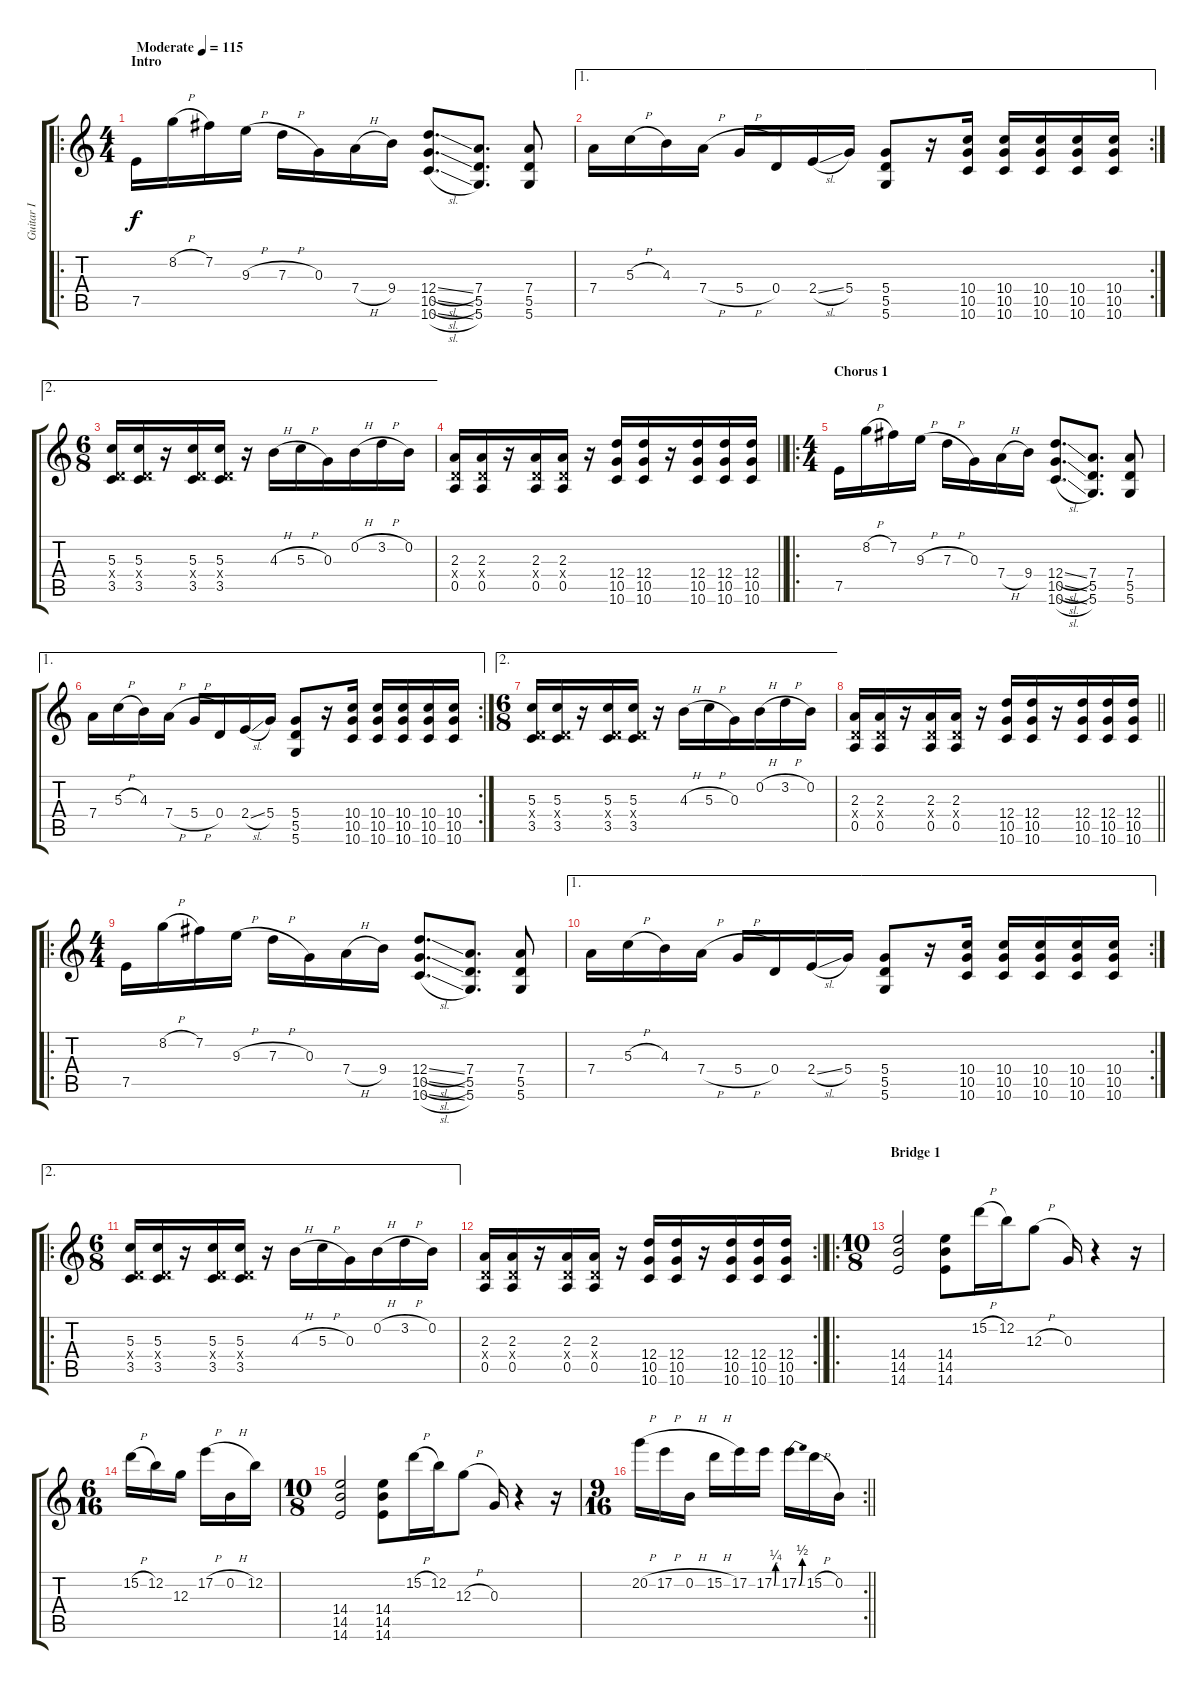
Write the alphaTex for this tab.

\track ("Guitar I" "Guitar I") {instrument overdrivenguitar}
\staff {score tabs}
\tuning (E4 B3 G3 D3 A2 D2) {hide}
\ro
\ts (4 4)
\section ("" "Intro")
\tempo (115 "Moderate")
\clef g2
\ks c
7.5.16{dy f instrument overdrivenguitar} 8.2{h}.16 7.2.16 9.3{h}.16 7.3{h}.16 0.3.16 7.4{h}.16 9.4.16 (12.4{sl} 10.5{sl} 10.6{sl}).8{d} (7.4 5.5 5.6).8{d} (7.4 5.5 5.6).8 |
\ae 1
\rc 2
7.4.16 5.3{h}.16 4.3.16 7.4{h}.16 5.4{h}.16 0.4.16 2.4{sl}.16 5.4.16 (5.4 5.5 5.6).8 r.16 (10.4 10.5 10.6).16 (10.4 10.5 10.6).16 (10.4 10.5 10.6).16 (10.4 10.5 10.6).16 (10.4 10.5 10.6).16 |
\ae 2
\ts (6 8)
(5.3 0.4{x} 3.5).16 (5.3 0.4{x} 3.5).16 r.16 (5.3 0.4{x} 3.5).16 (5.3 0.4{x} 3.5).16 r.16 4.3{h}.16 5.3{h}.16 0.3.16 0.2{h}.16 3.2{h}.16 0.2.16 |
\barLineRight lightlight
(2.3 0.4{x} 0.5).16 (2.3 0.4{x} 0.5).16 r.16 (2.3 0.4{x} 0.5).16 (2.3 0.4{x} 0.5).16 r.16 (12.4 10.5 10.6).16 (12.4 10.5 10.6).16 r.16 (12.4 10.5 10.6).16 (12.4 10.5 10.6).16 (12.4 10.5 10.6).16 |
\ro
\ts (4 4)
\section ("" "Chorus 1")
7.5.16 8.2{h}.16 7.2.16 9.3{h}.16 7.3{h}.16 0.3.16 7.4{h}.16 9.4.16 (12.4{sl} 10.5{sl} 10.6{sl}).8{d} (7.4 5.5 5.6).8{d} (7.4 5.5 5.6).8 |
\ae 1
\rc 2
7.4.16 5.3{h}.16 4.3.16 7.4{h}.16 5.4{h}.16 0.4.16 2.4{sl}.16 5.4.16 (5.4 5.5 5.6).8 r.16 (10.4 10.5 10.6).16 (10.4 10.5 10.6).16 (10.4 10.5 10.6).16 (10.4 10.5 10.6).16 (10.4 10.5 10.6).16 |
\ae 2
\ts (6 8)
(5.3 0.4{x} 3.5).16 (5.3 0.4{x} 3.5).16 r.16 (5.3 0.4{x} 3.5).16 (5.3 0.4{x} 3.5).16 r.16 4.3{h}.16 5.3{h}.16 0.3.16 0.2{h}.16 3.2{h}.16 0.2.16 |
\barLineRight lightlight
(2.3 0.4{x} 0.5).16 (2.3 0.4{x} 0.5).16 r.16 (2.3 0.4{x} 0.5).16 (2.3 0.4{x} 0.5).16 r.16 (12.4 10.5 10.6).16 (12.4 10.5 10.6).16 r.16 (12.4 10.5 10.6).16 (12.4 10.5 10.6).16 (12.4 10.5 10.6).16 |
\ro
\ts (4 4)
\section ("" "")
7.5.16 8.2{h}.16 7.2.16 9.3{h}.16 7.3{h}.16 0.3.16 7.4{h}.16 9.4.16 (12.4{sl} 10.5{sl} 10.6{sl}).8{d} (7.4 5.5 5.6).8{d} (7.4 5.5 5.6).8 |
\ae 1
\rc 2
7.4.16 5.3{h}.16 4.3.16 7.4{h}.16 5.4{h}.16 0.4.16 2.4{sl}.16 5.4.16 (5.4 5.5 5.6).8 r.16 (10.4 10.5 10.6).16 (10.4 10.5 10.6).16 (10.4 10.5 10.6).16 (10.4 10.5 10.6).16 (10.4 10.5 10.6).16 |
\ae 2
\ro
\ts (6 8)
(5.3 0.4{x} 3.5).16 (5.3 0.4{x} 3.5).16 r.16 (5.3 0.4{x} 3.5).16 (5.3 0.4{x} 3.5).16 r.16 4.3{h}.16 5.3{h}.16 0.3.16 0.2{h}.16 3.2{h}.16 0.2.16 |
\rc 2
\barLineRight lightlight
(2.3 0.4{x} 0.5).16 (2.3 0.4{x} 0.5).16 r.16 (2.3 0.4{x} 0.5).16 (2.3 0.4{x} 0.5).16 r.16 (12.4 10.5 10.6).16 (12.4 10.5 10.6).16 r.16 (12.4 10.5 10.6).16 (12.4 10.5 10.6).16 (12.4 10.5 10.6).16 |
\ro
\ts (10 8)
\section ("" "Bridge 1")
(14.4 14.5 14.6).2 (14.4 14.5 14.6).8 15.2{h}.16 12.2.16 12.3{h}.8 0.3.16 r.4 r.16 |
\ts (6 16)
15.2{h}.16 12.2.16 12.3.16 17.2{h}.16 0.2{h}.16 12.2.16 |
\ts (10 8)
(14.4 14.5 14.6).2 (14.4 14.5 14.6).8 15.2{h}.16 12.2.16 12.3{h}.8 0.3.16 r.4 r.16 |
\rc 2
\ts (9 16)
\barLineRight lightlight
20.2{h}.16 17.2{h}.16 0.2{h}.16 15.2{h}.16 17.2.16 17.2{be (custom 0 0 28 1 37 1 39 1 42 1 60 1)}.16 17.2{be (bend 0 0 60 2)}.16 15.2{h}.16 0.2.16
